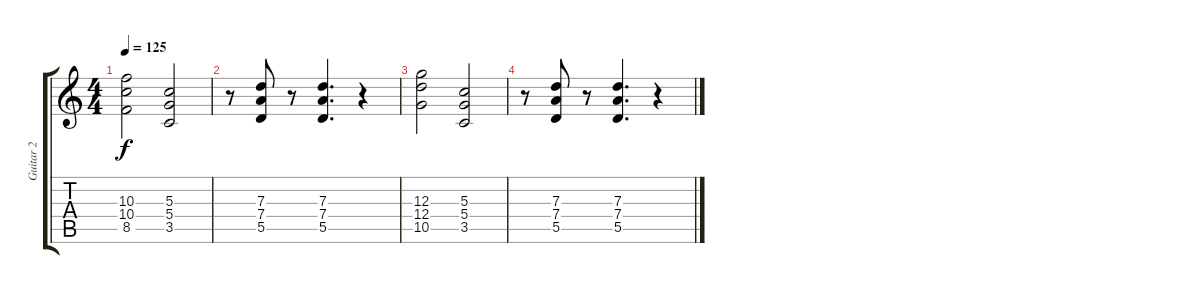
\track ("Guitar 2" "Guitar 2") {instrument distortionguitar}
\staff {score tabs}
\tuning (E4 B3 G3 D3 A2 E2) {hide}
\ts (4 4)
\tempo 125
\clef g2
\ks c
(10.3 10.4 8.5).2{dy f} (5.3 5.4 3.5).2 |
r.8 (7.3 7.4 5.5).8 r.8 (7.3 7.4 5.5).4{d} r.4 |
(12.3 12.4 10.5).2 (5.3 5.4 3.5).2 |
r.8 (7.3 7.4 5.5).8 r.8 (7.3 7.4 5.5).4{d} r.4
